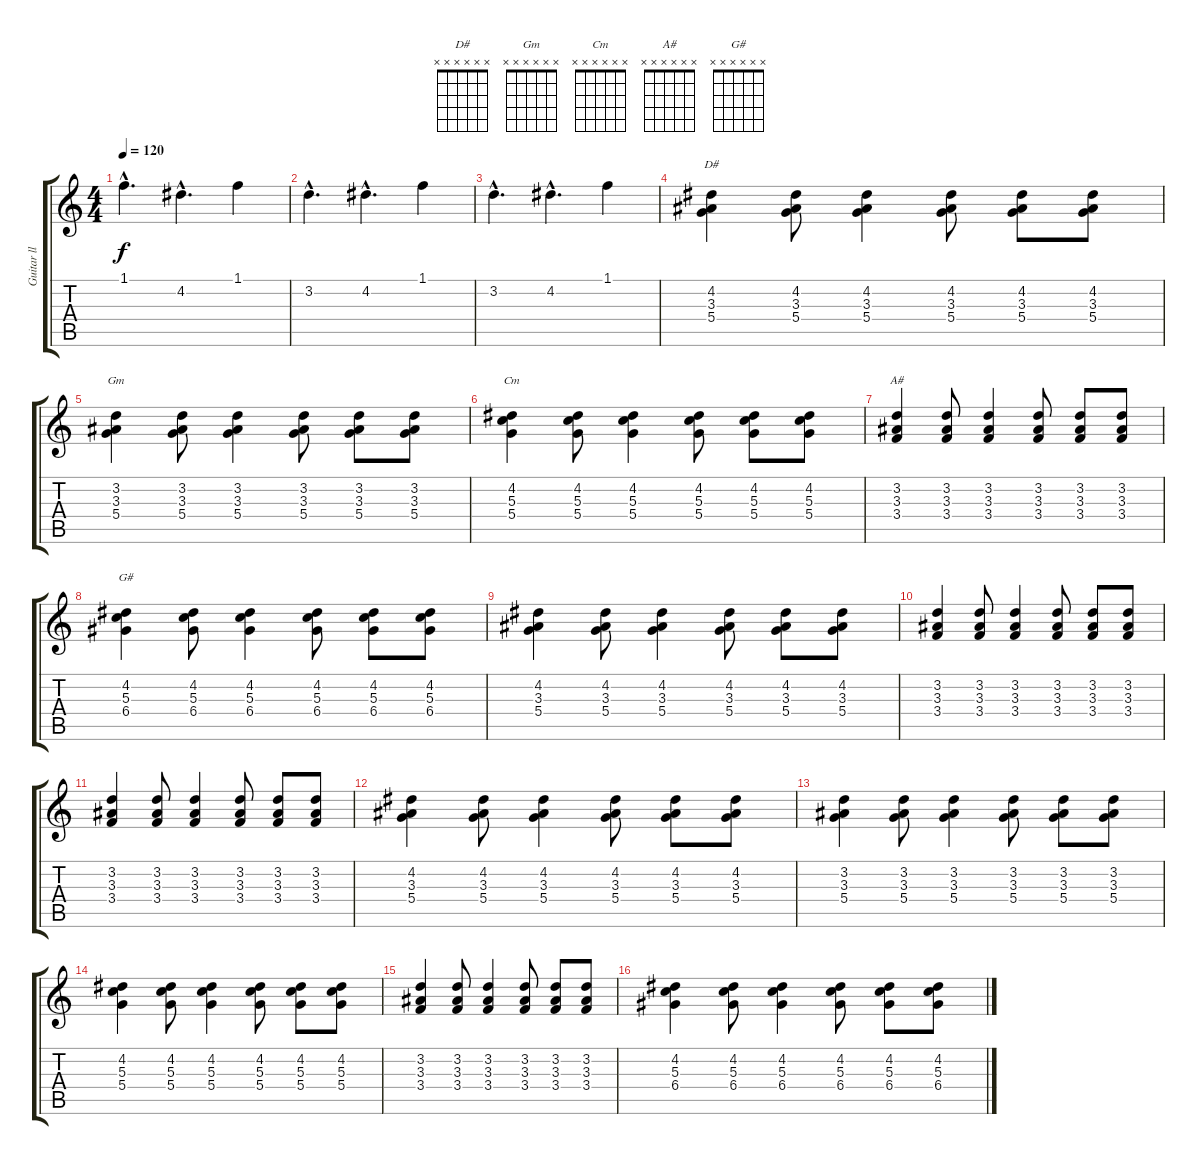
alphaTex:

\track ("Guitar ll" "Guitar ll") {instrument acousticguitarsteel}
\staff {score tabs}
\tuning (E4 B3 G3 D3 A2 E2) {hide}
\chord ("D#" x x x x x x) {firstfret 0}
\chord ("Gm" x x x x x x) {firstfret 0}
\chord ("Cm" x x x x x x) {firstfret 0}
\chord ("A#" x x x x x x) {firstfret 0}
\chord ("G#" x x x x x x) {firstfret 0}
\ts (4 4)
\tempo 120
\clef g2
\ks c
1.1{hac}.4{d dy f} 4.2{hac}.4{d} 1.1.4 |
3.2{hac}.4{d} 4.2{hac}.4{d} 1.1.4 |
3.2{hac}.4{d} 4.2{hac}.4{d} 1.1.4 |
(4.2 3.3 5.4).4{ch "D#"} (4.2 3.3 5.4).8 (4.2 3.3 5.4).4 (4.2 3.3 5.4).8 (4.2 3.3 5.4).8 (4.2 3.3 5.4).8 |
(3.2 3.3 5.4).4{ch "Gm"} (3.2 3.3 5.4).8 (3.2 3.3 5.4).4 (3.2 3.3 5.4).8 (3.2 3.3 5.4).8 (3.2 3.3 5.4).8 |
(4.2 5.3 5.4).4{ch "Cm"} (4.2 5.3 5.4).8 (4.2 5.3 5.4).4 (4.2 5.3 5.4).8 (4.2 5.3 5.4).8 (4.2 5.3 5.4).8 |
(3.2 3.3 3.4).4{ch "A#"} (3.2 3.3 3.4).8 (3.2 3.3 3.4).4 (3.2 3.3 3.4).8 (3.2 3.3 3.4).8 (3.2 3.3 3.4).8 |
(4.2 5.3 6.4).4{ch "G#"} (4.2 5.3 6.4).8 (4.2 5.3 6.4).4 (4.2 5.3 6.4).8 (4.2 5.3 6.4).8 (4.2 5.3 6.4).8 |
(4.2 3.3 5.4).4 (4.2 3.3 5.4).8 (4.2 3.3 5.4).4 (4.2 3.3 5.4).8 (4.2 3.3 5.4).8 (4.2 3.3 5.4).8 |
(3.2 3.3 3.4).4 (3.2 3.3 3.4).8 (3.2 3.3 3.4).4 (3.2 3.3 3.4).8 (3.2 3.3 3.4).8 (3.2 3.3 3.4).8 |
(3.2 3.3 3.4).4 (3.2 3.3 3.4).8 (3.2 3.3 3.4).4 (3.2 3.3 3.4).8 (3.2 3.3 3.4).8 (3.2 3.3 3.4).8 |
(4.2 3.3 5.4).4 (4.2 3.3 5.4).8 (4.2 3.3 5.4).4 (4.2 3.3 5.4).8 (4.2 3.3 5.4).8 (4.2 3.3 5.4).8 |
(3.2 3.3 5.4).4 (3.2 3.3 5.4).8 (3.2 3.3 5.4).4 (3.2 3.3 5.4).8 (3.2 3.3 5.4).8 (3.2 3.3 5.4).8 |
(4.2 5.3 5.4).4 (4.2 5.3 5.4).8 (4.2 5.3 5.4).4 (4.2 5.3 5.4).8 (4.2 5.3 5.4).8 (4.2 5.3 5.4).8 |
(3.2 3.3 3.4).4 (3.2 3.3 3.4).8 (3.2 3.3 3.4).4 (3.2 3.3 3.4).8 (3.2 3.3 3.4).8 (3.2 3.3 3.4).8 |
(4.2 5.3 6.4).4 (4.2 5.3 6.4).8 (4.2 5.3 6.4).4 (4.2 5.3 6.4).8 (4.2 5.3 6.4).8 (4.2 5.3 6.4).8
